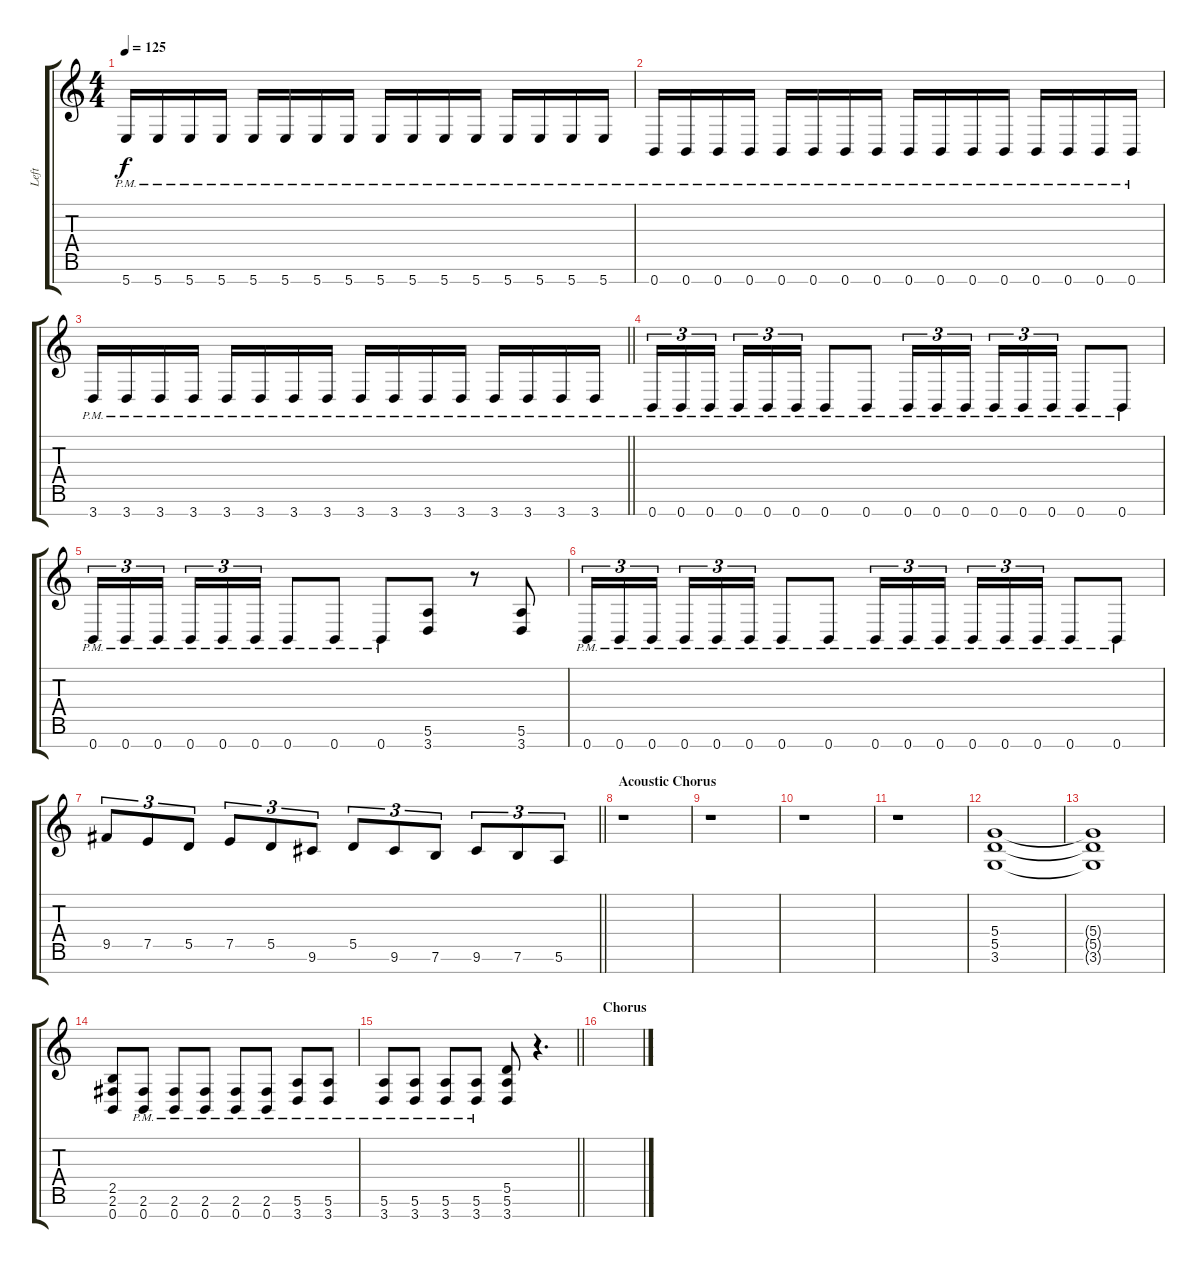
\track ("Left" "Left") {instrument distortionguitar}
\staff {score tabs}
\tuning (E4 B3 G3 D3 A2 E2 B1) {hide}
\ts (4 4)
\tempo 125
\clef g2
\ks c
5.7{pm}.16{dy f} 5.7{pm}.16 5.7{pm}.16 5.7{pm}.16 5.7{pm}.16 5.7{pm}.16 5.7{pm}.16 5.7{pm}.16 5.7{pm}.16 5.7{pm}.16 5.7{pm}.16 5.7{pm}.16 5.7{pm}.16 5.7{pm}.16 5.7{pm}.16 5.7{pm}.16 |
0.7{pm}.16 0.7{pm}.16 0.7{pm}.16 0.7{pm}.16 0.7{pm}.16 0.7{pm}.16 0.7{pm}.16 0.7{pm}.16 0.7{pm}.16 0.7{pm}.16 0.7{pm}.16 0.7{pm}.16 0.7{pm}.16 0.7{pm}.16 0.7{pm}.16 0.7{pm}.16 |
\barLineRight lightlight
3.7{pm}.16 3.7{pm}.16 3.7{pm}.16 3.7{pm}.16 3.7{pm}.16 3.7{pm}.16 3.7{pm}.16 3.7{pm}.16 3.7{pm}.16 3.7{pm}.16 3.7{pm}.16 3.7{pm}.16 3.7{pm}.16 3.7{pm}.16 3.7{pm}.16 3.7{pm}.16 |
0.7{pm}.16{tu (3 2)} 0.7{pm}.16{tu (3 2)} 0.7{pm}.16{tu (3 2) beam splitsecondary} 0.7{pm}.16{tu (3 2)} 0.7{pm}.16{tu (3 2)} 0.7{pm}.16{tu (3 2)} 0.7{pm}.8 0.7{pm}.8 0.7{pm}.16{tu (3 2)} 0.7{pm}.16{tu (3 2)} 0.7{pm}.16{tu (3 2) beam splitsecondary} 0.7{pm}.16{tu (3 2)} 0.7{pm}.16{tu (3 2)} 0.7{pm}.16{tu (3 2)} 0.7{pm}.8 0.7{pm}.8 |
0.7{pm}.16{tu (3 2)} 0.7{pm}.16{tu (3 2)} 0.7{pm}.16{tu (3 2) beam splitsecondary} 0.7{pm}.16{tu (3 2)} 0.7{pm}.16{tu (3 2)} 0.7{pm}.16{tu (3 2)} 0.7{pm}.8 0.7{pm}.8 0.7{pm}.8 (5.6 3.7).8 r.8 (5.6 3.7).8 |
0.7{pm}.16{tu (3 2)} 0.7{pm}.16{tu (3 2)} 0.7{pm}.16{tu (3 2) beam splitsecondary} 0.7{pm}.16{tu (3 2)} 0.7{pm}.16{tu (3 2)} 0.7{pm}.16{tu (3 2)} 0.7{pm}.8 0.7{pm}.8 0.7{pm}.16{tu (3 2)} 0.7{pm}.16{tu (3 2)} 0.7{pm}.16{tu (3 2) beam splitsecondary} 0.7{pm}.16{tu (3 2)} 0.7{pm}.16{tu (3 2)} 0.7{pm}.16{tu (3 2)} 0.7{pm}.8 0.7{pm}.8 |
\barLineRight lightlight
9.5.8{tu (3 2)} 7.5.8{tu (3 2)} 5.5.8{tu (3 2)} 7.5.8{tu (3 2)} 5.5.8{tu (3 2)} 9.6.8{tu (3 2)} 5.5.8{tu (3 2)} 9.6.8{tu (3 2)} 7.6.8{tu (3 2)} 9.6.8{tu (3 2)} 7.6.8{tu (3 2)} 5.6.8{tu (3 2)} |
\section ("" "Acoustic Chorus")
r.1 |
r.1 |
r.1 |
r.1 |
(5.4 5.5 3.6).1 |
(5.4{t} 5.5{t} 3.6{t}).1 |
(2.5 2.6 0.7).8 (2.6{pm} 0.7{pm}).8 (2.6{pm} 0.7{pm}).8 (2.6{pm} 0.7{pm}).8 (2.6{pm} 0.7{pm}).8 (2.6{pm} 0.7{pm}).8 (5.6{pm} 3.7{pm}).8 (5.6{pm} 3.7{pm}).8 |
\barLineRight lightlight
(5.6{pm} 3.7{pm}).8 (5.6{pm} 3.7{pm}).8 (5.6{pm} 3.7{pm}).8 (5.6{pm} 3.7{pm}).8 (5.5 5.6 3.7).8 r.4{d} |
\section ("" "Chorus")
